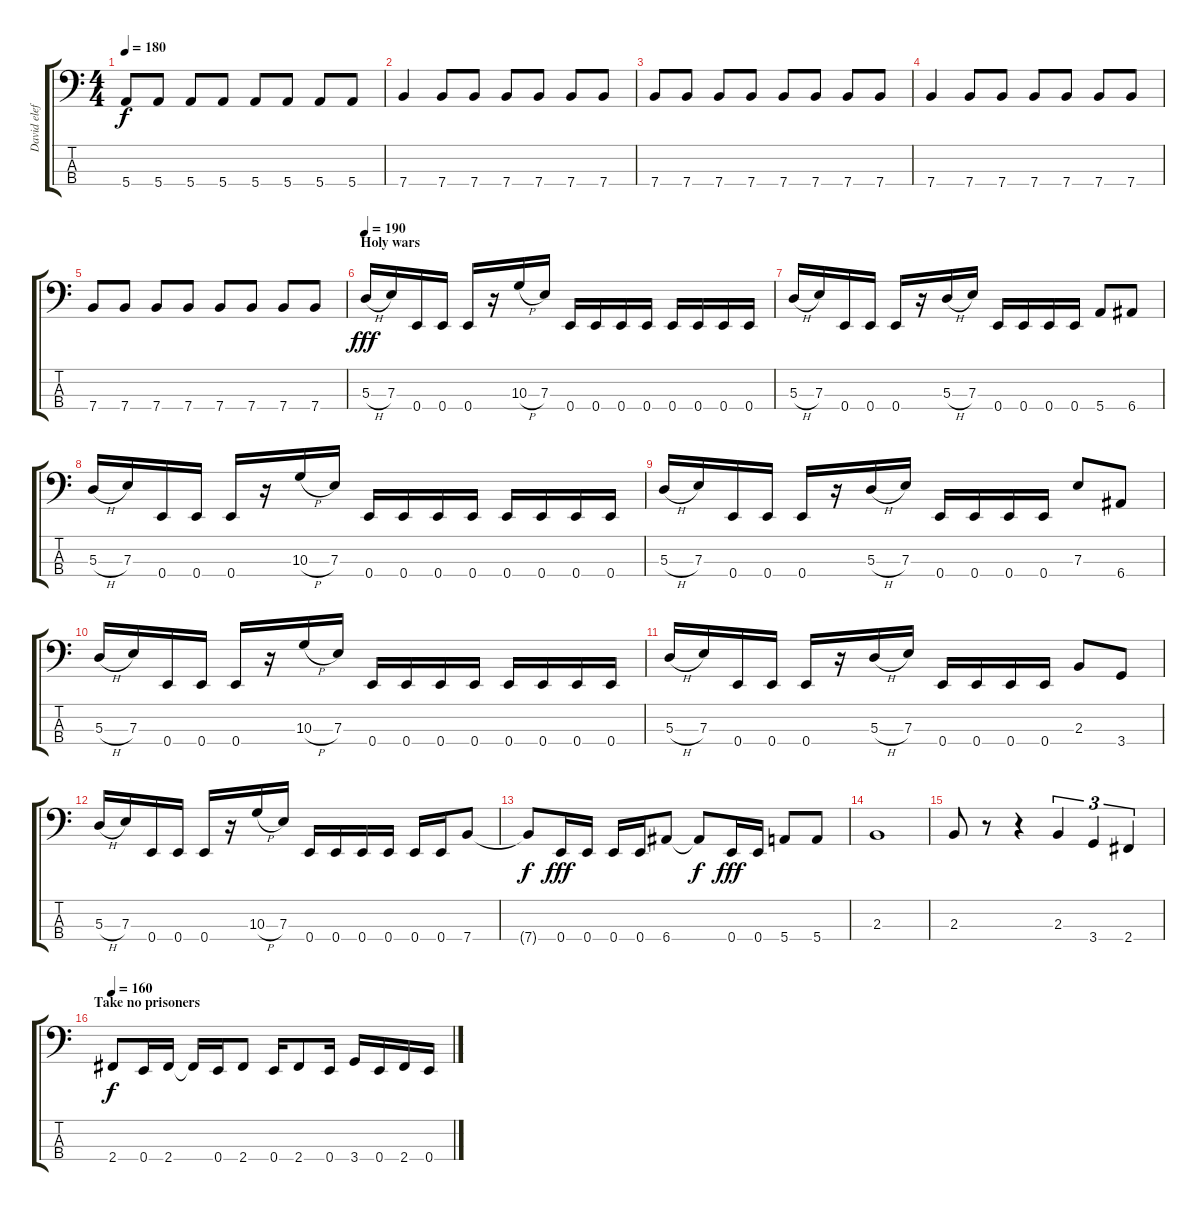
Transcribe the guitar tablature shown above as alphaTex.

\track ("David eleffson" "David elef") {instrument electricbasspick}
\staff {score tabs}
\tuning (G2 D2 A1 E1) {hide}
\ts (4 4)
\tempo 180
\clef f4
\ks c
5.4.8{dy f} 5.4.8 5.4.8 5.4.8 5.4.8 5.4.8 5.4.8 5.4.8 |
7.4.4 7.4.8 7.4.8 7.4.8 7.4.8 7.4.8 7.4.8 |
7.4.8 7.4.8 7.4.8 7.4.8 7.4.8 7.4.8 7.4.8 7.4.8 |
7.4.4 7.4.8 7.4.8 7.4.8 7.4.8 7.4.8 7.4.8 |
7.4.8 7.4.8 7.4.8 7.4.8 7.4.8 7.4.8 7.4.8 7.4.8 |
\section ("" "Holy wars")
\tempo 190
5.3{h}.16{dy fff} 7.3.16 0.4.16 0.4.16 0.4.16 r.16 10.3{h}.16 7.3.16 0.4.16 0.4.16 0.4.16 0.4.16 0.4.16 0.4.16 0.4.16 0.4.16 |
5.3{h}.16 7.3.16 0.4.16 0.4.16 0.4.16 r.16 5.3{h}.16 7.3.16 0.4.16 0.4.16 0.4.16 0.4.16 5.4.8 6.4.8 |
5.3{h}.16 7.3.16 0.4.16 0.4.16 0.4.16 r.16 10.3{h}.16 7.3.16 0.4.16 0.4.16 0.4.16 0.4.16 0.4.16 0.4.16 0.4.16 0.4.16 |
5.3{h}.16 7.3.16 0.4.16 0.4.16 0.4.16 r.16 5.3{h}.16 7.3.16 0.4.16 0.4.16 0.4.16 0.4.16 7.3.8 6.4.8 |
5.3{h}.16 7.3.16 0.4.16 0.4.16 0.4.16 r.16 10.3{h}.16 7.3.16 0.4.16 0.4.16 0.4.16 0.4.16 0.4.16 0.4.16 0.4.16 0.4.16 |
5.3{h}.16 7.3.16 0.4.16 0.4.16 0.4.16 r.16 5.3{h}.16 7.3.16 0.4.16 0.4.16 0.4.16 0.4.16 2.3.8 3.4.8 |
5.3{h}.16 7.3.16 0.4.16 0.4.16 0.4.16 r.16 10.3{h}.16 7.3.16 0.4.16 0.4.16 0.4.16 0.4.16 0.4.16 0.4.16 7.4.8 |
7.4{t}.8{dy f} 0.4.16{dy fff} 0.4.16 0.4.16 0.4.16 6.4.8 6.4{t}.8{dy f} 0.4.16{dy fff} 0.4.16 5.4.8 5.4.8 |
2.3.1 |
2.3.8 r.8 r.4 2.3.4{tu (3 2)} 3.4.4{tu (3 2)} 2.4.4{tu (3 2)} |
\section ("" "Take no prisoners")
\tempo 160
2.4.8{dy f} 0.4.16 2.4.16 2.4{t}.16 0.4.16 2.4.8 0.4.16 2.4.8 0.4.16 3.4.16 0.4.16 2.4.16 0.4.16
